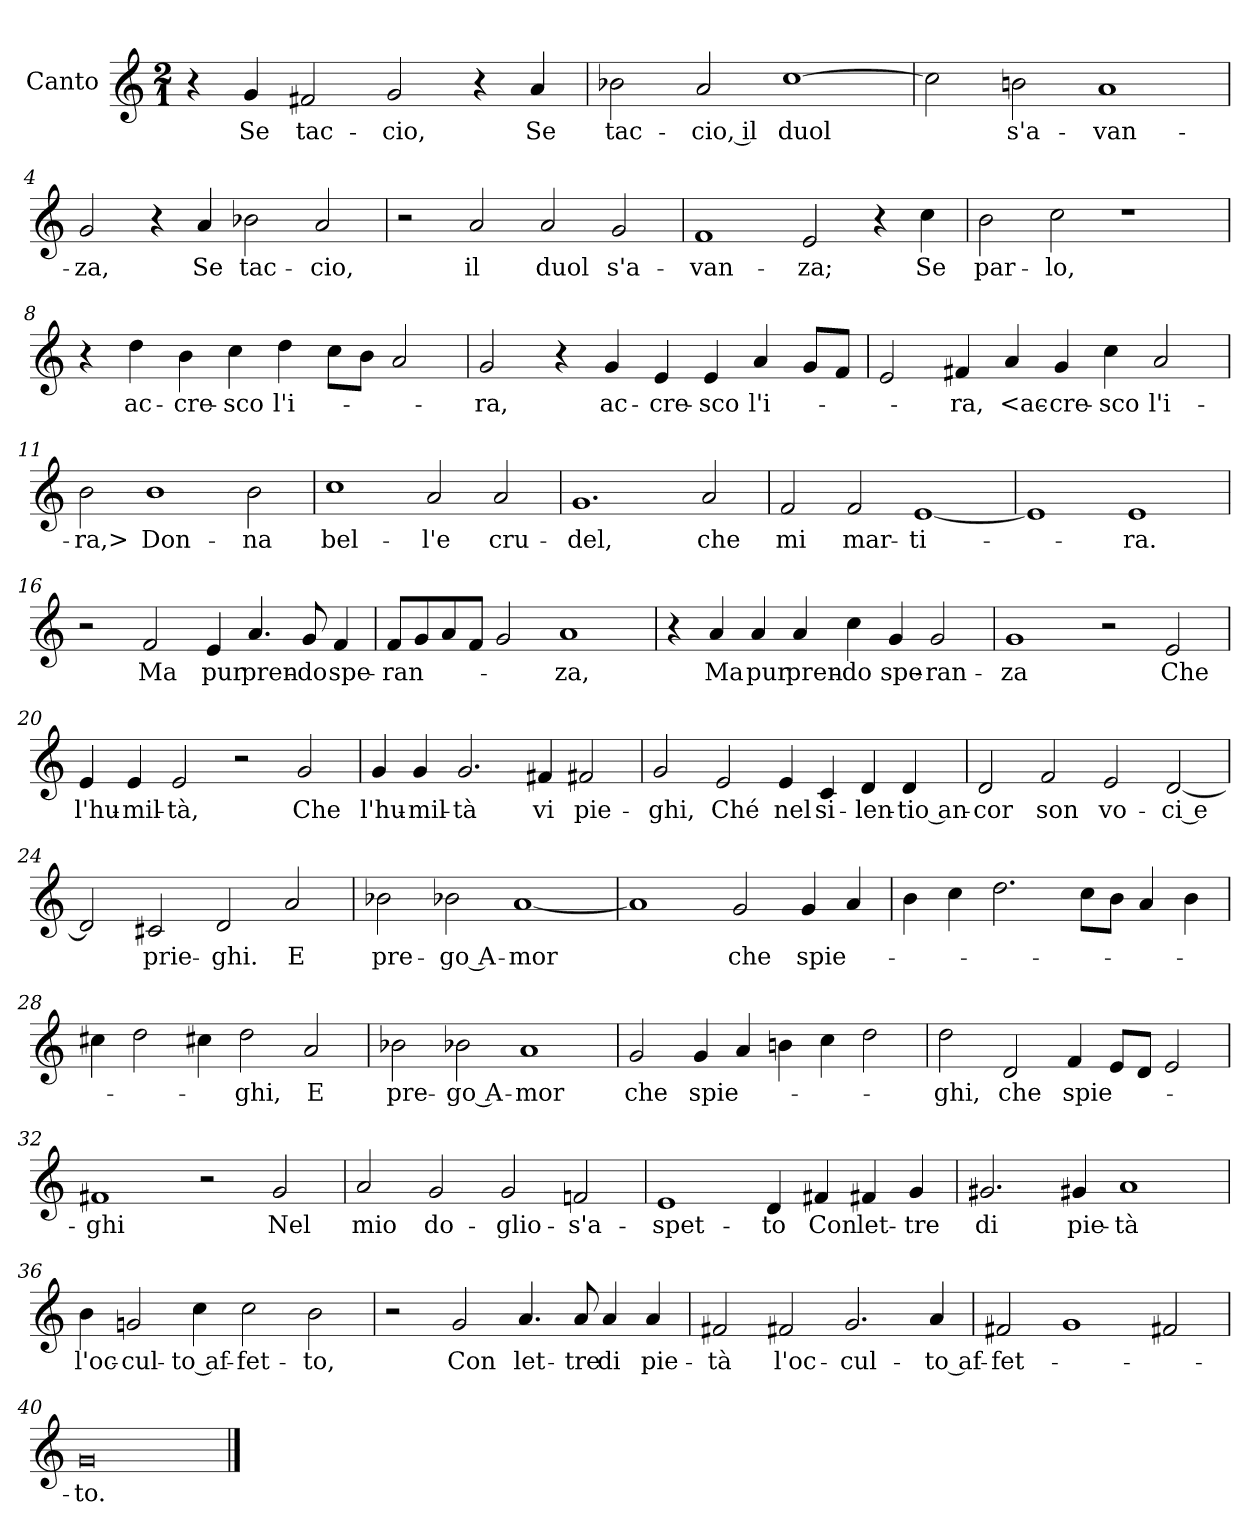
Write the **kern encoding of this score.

**kern	**text
*part1	*part1
*staff1	*staff1
*I"Canto	*
*clefG2	*
*k[]	*
*C:	*
*M2/1	*
=1	=1
4r	.
4g	Se
2f#X	tac-
2g	-cio,
4r	.
4a	Se
=2	=2
2b-X	tac-
2a	-cio, il
[1cc	duol
=3	=3
2cc]	.
2bn	s'a-
1a	-van-
=4	=4
2g	-za,
4r	.
4a	Se
2b-X	tac-
2a	-cio,
=5	=5
2r	.
2a	il
2a	duol
2g	s'a-
=6	=6
1f	-van-
2e	-za;
4r	.
4cc	Se
=7	=7
2b	par-
2cc	-lo,
1r	.
=8	=8
4r	.
4dd	ac-
4b	-cre-
4cc	-sco
4dd	l'i-
8ccL	.
8bJ	.
2a	.
=9	=9
2g	-ra,
4r	.
4g	ac-
4e	-cre-
4e	-sco
4a	l'i-
8gL	.
8fJ	.
=10	=10
2e	.
4f#X	-ra,
4a	<ac-
4g	-cre-
4cc	-sco
2a	l'i-
=11	=11
2b	-ra,>
1b	Don-
2b	-na
=12	=12
1cc	bel-
2a	-l'e
2a	cru-
=13	=13
1.g	-del,
2a	che
=14	=14
2f	mi
2f	mar-
[1e	-ti-
=15	=15
1e]	.
1e	-ra.
=16	=16
2r	.
2f	Ma
4e	pur
4.a	pren-
8g	-do
4f	spe-
=17	=17
8fL	-ran-
8g	.
8a	.
8fJ	.
2g	.
1a	-za,
=18	=18
4r	.
4a	Ma
4a	pur
4a	pren-
4cc	-do
4g	spe-
2g	-ran-
=19	=19
1g	-za
2r	.
2e	Che
=20	=20
4e	l'hu-
4e	-mil-
2e	-tà,
2r	.
2g	Che
=21	=21
4g	l'hu-
4g	-mil-
2.g	-tà
4f#X	vi
2f#X	pie-
=22	=22
2g	-ghi,
2e	Ché
4e	nel
4c	si-
4d	-len-
4d	-tio an-
=23	=23
2d	-cor
2f	son
2e	vo-
[2d	-ci e
=24	=24
2d]	.
2c#X	prie-
2d	-ghi.
2a	E
=25	=25
2b-X	pre-
2b-X	-go A-
[1a	-mor
=26	=26
1a]	.
2g	che
4g	spie-
4a	.
=27	=27
4b	.
4cc	.
2.dd	.
8ccL	.
8bJ	.
4a	.
4b	.
=28	=28
4cc#X	.
2dd	.
4cc#X	.
2dd	-ghi,
2a	E
=29	=29
2b-X	pre-
2b-X	-go A-
1a	-mor
=30	=30
2g	che
4g	spie-
4a	.
4bn	.
4cc	.
2dd	.
=31	=31
2dd	-ghi,
2d	che
4f	spie-
8eL	.
8dJ	.
2e	.
=32	=32
1f#X	-ghi
2r	.
2g	Nel
=33	=33
2a	mio
2g	do-
2g	-glio-
2fn	-s'a-
=34	=34
1e	-spet-
4d	-to
4f#X	Con
4f#X	let-
4g	-tre
=35	=35
2.g#X	di
4g#X	pie-
1a	-tà
=36	=36
4b	l'oc-
2gn	-cul-
4cc	-to af-
2cc	-fet-
2b	-to,
=37	=37
2r	.
2g	Con
4.a	let-
8a	-tre
4a	di
4a	pie-
=38	=38
2f#X	-tà
2f#X	l'oc-
2.g	-cul-
4a	-to af-
=39	=39
2f#X	-fet-
1g	.
2f#X	.
=40	=40
0g	-to.
==	==
*-	*-
